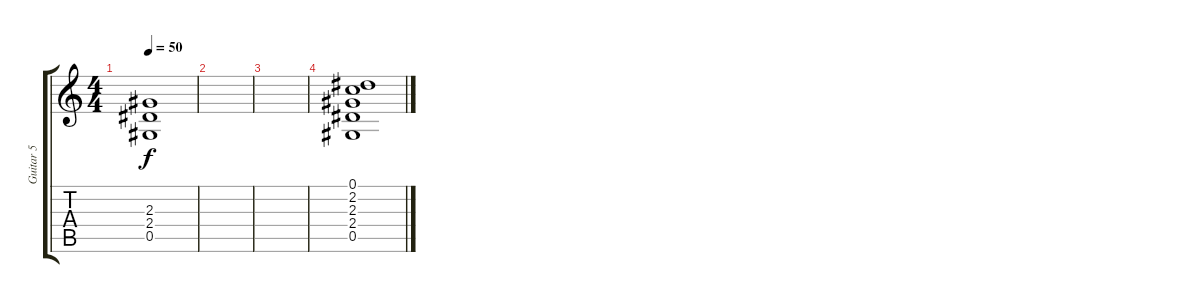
\track ("Guitar 5" "Guitar 5") {instrument electricguitarclean}
\staff {score tabs}
\tuning (Eb4 Bb3 Gb3 Db3 Ab2 Eb2) {hide}
\ts (4 4)
\tempo 50
\clef g2
\ks c
(2.3{t} 2.4{t} 0.5{t}).1{dy f} |
|
|
(0.1 2.2 2.3 2.4 0.5).1
